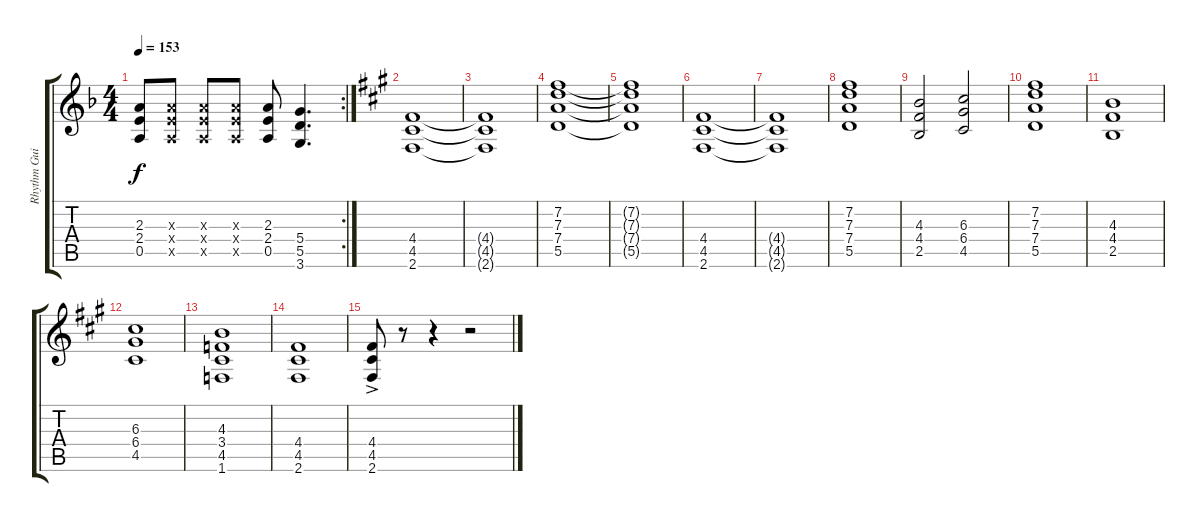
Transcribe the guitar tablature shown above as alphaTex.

\track ("Rhythm Guitar" "Rhythm Gui") {instrument distortionguitar}
\staff {score tabs}
\tuning (E4 B3 G3 D3 A2 E2) {hide}
\rc 2
\ts (4 4)
\tempo 153
\clef g2
\ks f
(2.3 2.4 0.5).8{dy f} (2.3{x} 2.4{x} 0.5{x}).8 (2.3{x} 2.4{x} 0.5{x}).8 (2.3{x} 2.4{x} 0.5{x}).8 (2.3 2.4 0.5).8 (5.4 5.5 3.6).4{d} |
\ks a
(4.4 4.5 2.6).1 |
(4.4{t} 4.5{t} 2.6{t}).1 |
(7.2 7.3 7.4 5.5).1 |
(7.2{t} 7.3{t} 7.4{t} 5.5{t}).1 |
(4.4 4.5 2.6).1 |
(4.4{t} 4.5{t} 2.6{t}).1 |
(7.2 7.3 7.4 5.5).1 |
(4.3 4.4 2.5).2 (6.3 6.4 4.5).2 |
(7.2 7.3 7.4 5.5).1 |
(4.3 4.4 2.5).1 |
(6.3 6.4 4.5).1 |
(4.3 3.4 4.5 1.6).1 |
(4.4 4.5 2.6).1 |
(4.4{ac} 4.5{ac} 2.6{ac}).8 r.8 r.4 r.2
